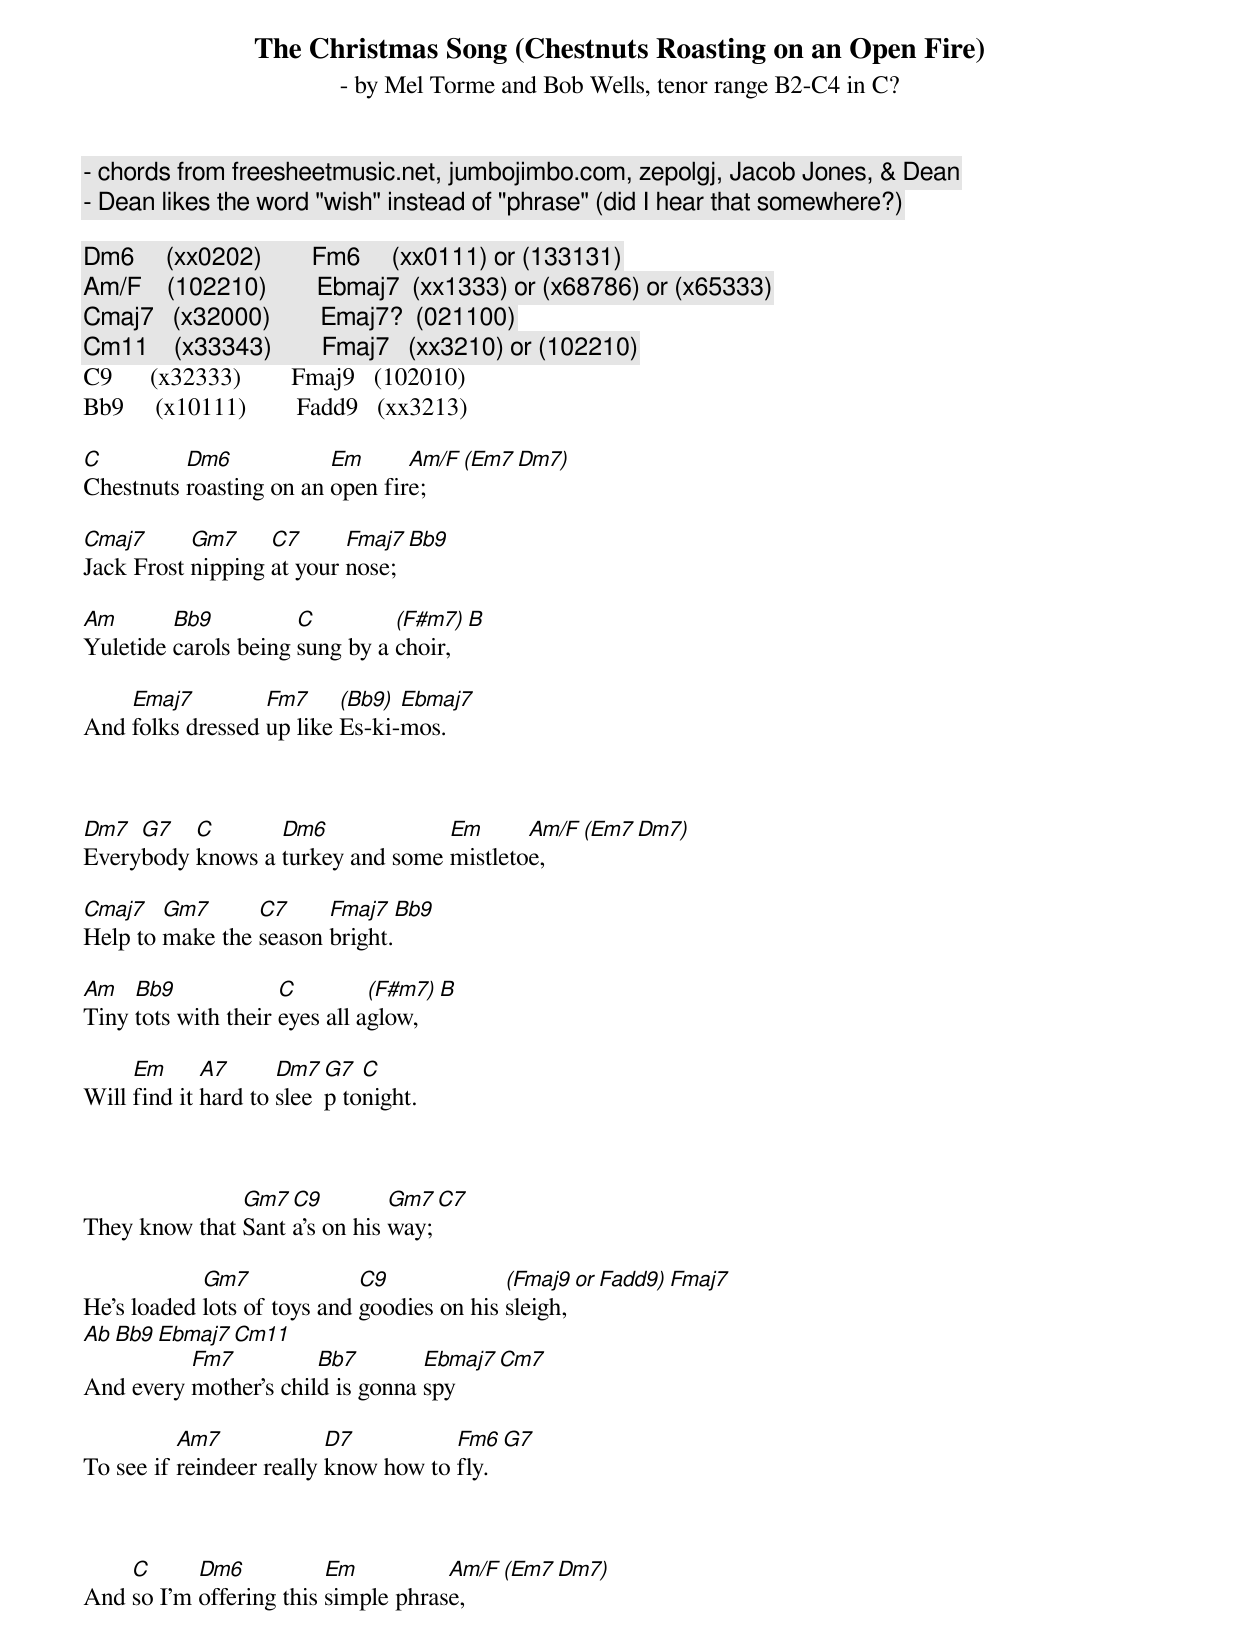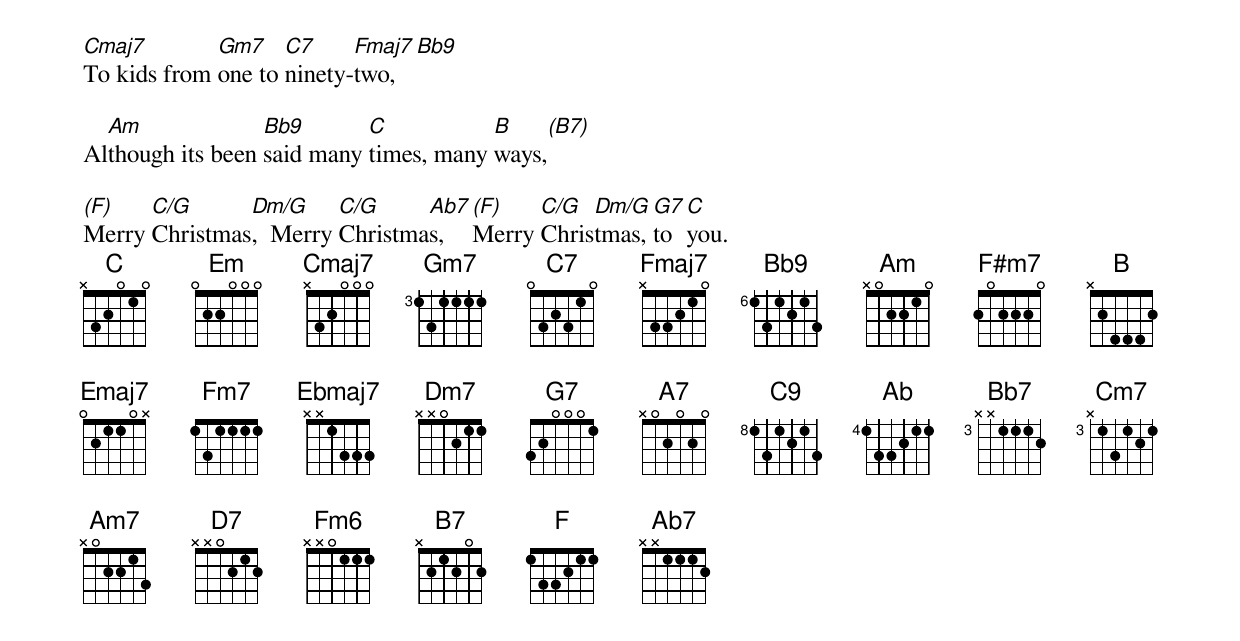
The Christmas Song (Chestnuts Roasting on an Open Fire)
 - by Mel Torme and Bob Wells, tenor range B2-C4 in C?
 - chords from freesheetmusic.net, jumbojimbo.com, zepolgj, Jacob Jones, & Dean
 - Dean likes the word "wish" instead of "phrase" (did I hear that somewhere?)

Dm6     (xx0202)        Fm6     (xx0111) or (133131)
Am/F    (102210)        Ebmaj7  (xx1333) or (x68786) or (x65333)
Cmaj7   (x32000)        Emaj7?  (021100)
Cm11    (x33343)        Fmaj7   (xx3210) or (102210)
C9      (x32333)        Fmaj9   (102010)
Bb9     (x10111)        Fadd9   (xx3213)

C         Dm6            Em      Am/F (Em7 Dm7)
Chestnuts roasting on an open fire;

Cmaj7      Gm7     C7      Fmaj7  Bb9
Jack Frost nipping at your nose;

Am       Bb9          C         (F#m7)  B
Yuletide carols being sung by a choir,

    E(maj7)       Fm7     (Bb9) Ebmaj7
And folks dressed up like Es-ki-mos.



Dm7  G7   C       Dm6             Em      Am/F (Em7 Dm7)
Everybody knows a turkey and some mistletoe,

Cmaj7   Gm7      C7     Fmaj7  Bb9
Help to make the season bright.

Am   Bb9             C         (F#m7)  B
Tiny tots with their eyes all aglow,

     Em      A7      Dm7 G7  C
Will find it hard to sleep tonight.



               Gm7 C9         Gm7 C7
They know that Santa's on his way;

            Gm7              C9             (Fmaj9 or Fadd9)  Fmaj7
He's loaded lots of toys and goodies on his sleigh,
          Ab           Bb9        Ebmaj7  Cm11
          Fm7          Bb7        Ebmaj7  Cm7
And every mother's child is gonna spy

          Am7             D7          Fm6  G7
To see if reindeer really know how to fly.



    C      Dm6           Em          Am/F  (Em7 Dm7)
And so I'm offering this simple phrase,

Cmaj7        Gm7    C7     Fmaj7  Bb9
To kids from one to ninety-two,

  Am              Bb9       C           B    (B7)
Although its been said many times, many ways,

(F)   C/G      Dm/G     C/G     Ab7 (F)   C/G  Dm/G  G7 C
Merry Christmas,  Merry Christmas,  Merry Christmas, to you.
